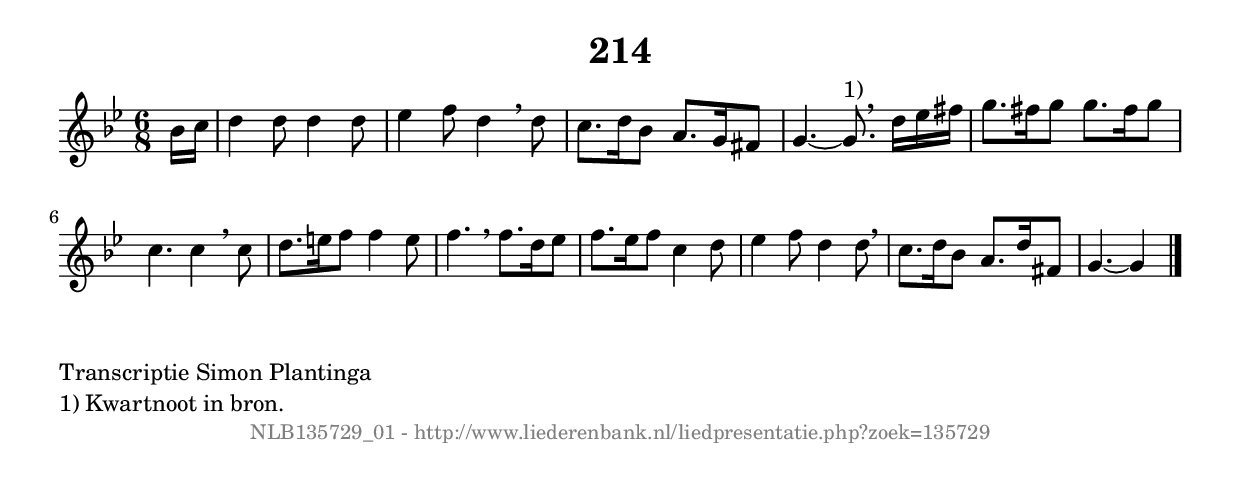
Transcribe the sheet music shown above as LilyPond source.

%
% produced by wce2krn 1.64 (7 June 2014)
%
\version"2.16"
#(append! paper-alist '(("long" . (cons (* 210 mm) (* 2000 mm)))))
#(set-default-paper-size "long")
sb = {\breathe}
mBreak = {\breathe }
bBreak = {\breathe }
x = {\once\override NoteHead #'style = #'cross }
gl=\glissando
itime={\override Staff.TimeSignature #'stencil = ##f }
ficta = {\once\set suggestAccidentals = ##t}
fine = {\once\override Score.RehearsalMark #'self-alignment-X = #1 \mark \markup {\italic{Fine}}}
dc = {\once\override Score.RehearsalMark #'self-alignment-X = #1 \mark \markup {\italic{D.C.}}}
dcf = {\once\override Score.RehearsalMark #'self-alignment-X = #1 \mark \markup {\italic{D.C. al Fine}}}
dcc = {\once\override Score.RehearsalMark #'self-alignment-X = #1 \mark \markup {\italic{D.C. al Coda}}}
ds = {\once\override Score.RehearsalMark #'self-alignment-X = #1 \mark \markup {\italic{D.S.}}}
dsf = {\once\override Score.RehearsalMark #'self-alignment-X = #1 \mark \markup {\italic{D.S. al Fine}}}
dsc = {\once\override Score.RehearsalMark #'self-alignment-X = #1 \mark \markup {\italic{D.S. al Coda}}}
pv = {\set Score.repeatCommands = #'((volta "1"))}
sv = {\set Score.repeatCommands = #'((volta "2"))}
tv = {\set Score.repeatCommands = #'((volta "3"))}
qv = {\set Score.repeatCommands = #'((volta "4"))}
xv = {\set Score.repeatCommands = #'((volta #f))}
\header{ tagline = ""
title = "214"
}
\score {{
\key g \minor
\relative g'
{
\set melismaBusyProperties = #'()
\partial 32*4
\time 6/8
\tempo 4=120
\override Score.MetronomeMark #'transparent = ##t
\override Score.RehearsalMark #'break-visibility = #(vector #t #t #f)
bes16 c16 | d4 d8 d4 d8 | ees4 f8 d4 \sb d8 | c8. d16 bes8 a8. g16 fis8 | g4.~ g8.^"1)" \bar ":|:" \bBreak
d'16 ees16 fis16 | g8. fis16 g8 g8. fis16 g8 | c,4. c4 \sb c8 | d8. e16 f8 f4 e8 | f4. \mBreak
f8. d16 ees8 | f8. ees16 f8 c4 d8 | ees4 f8 d4 d8 \sb | c8. d16 bes8 a8. d16 fis,8 | g4.~ g4 \bar "|."
 }}
 \midi { }
 \layout {
            indent = 0.0\cm
}
}
\markup { \wordwrap-string #" 
Transcriptie Simon Plantinga

1) Kwartnoot in bron.
"}
\markup { \vspace #0 } \markup { \with-color #grey \fill-line { \center-column { \smaller "NLB135729_01 - http://www.liederenbank.nl/liedpresentatie.php?zoek=135729" } } }
